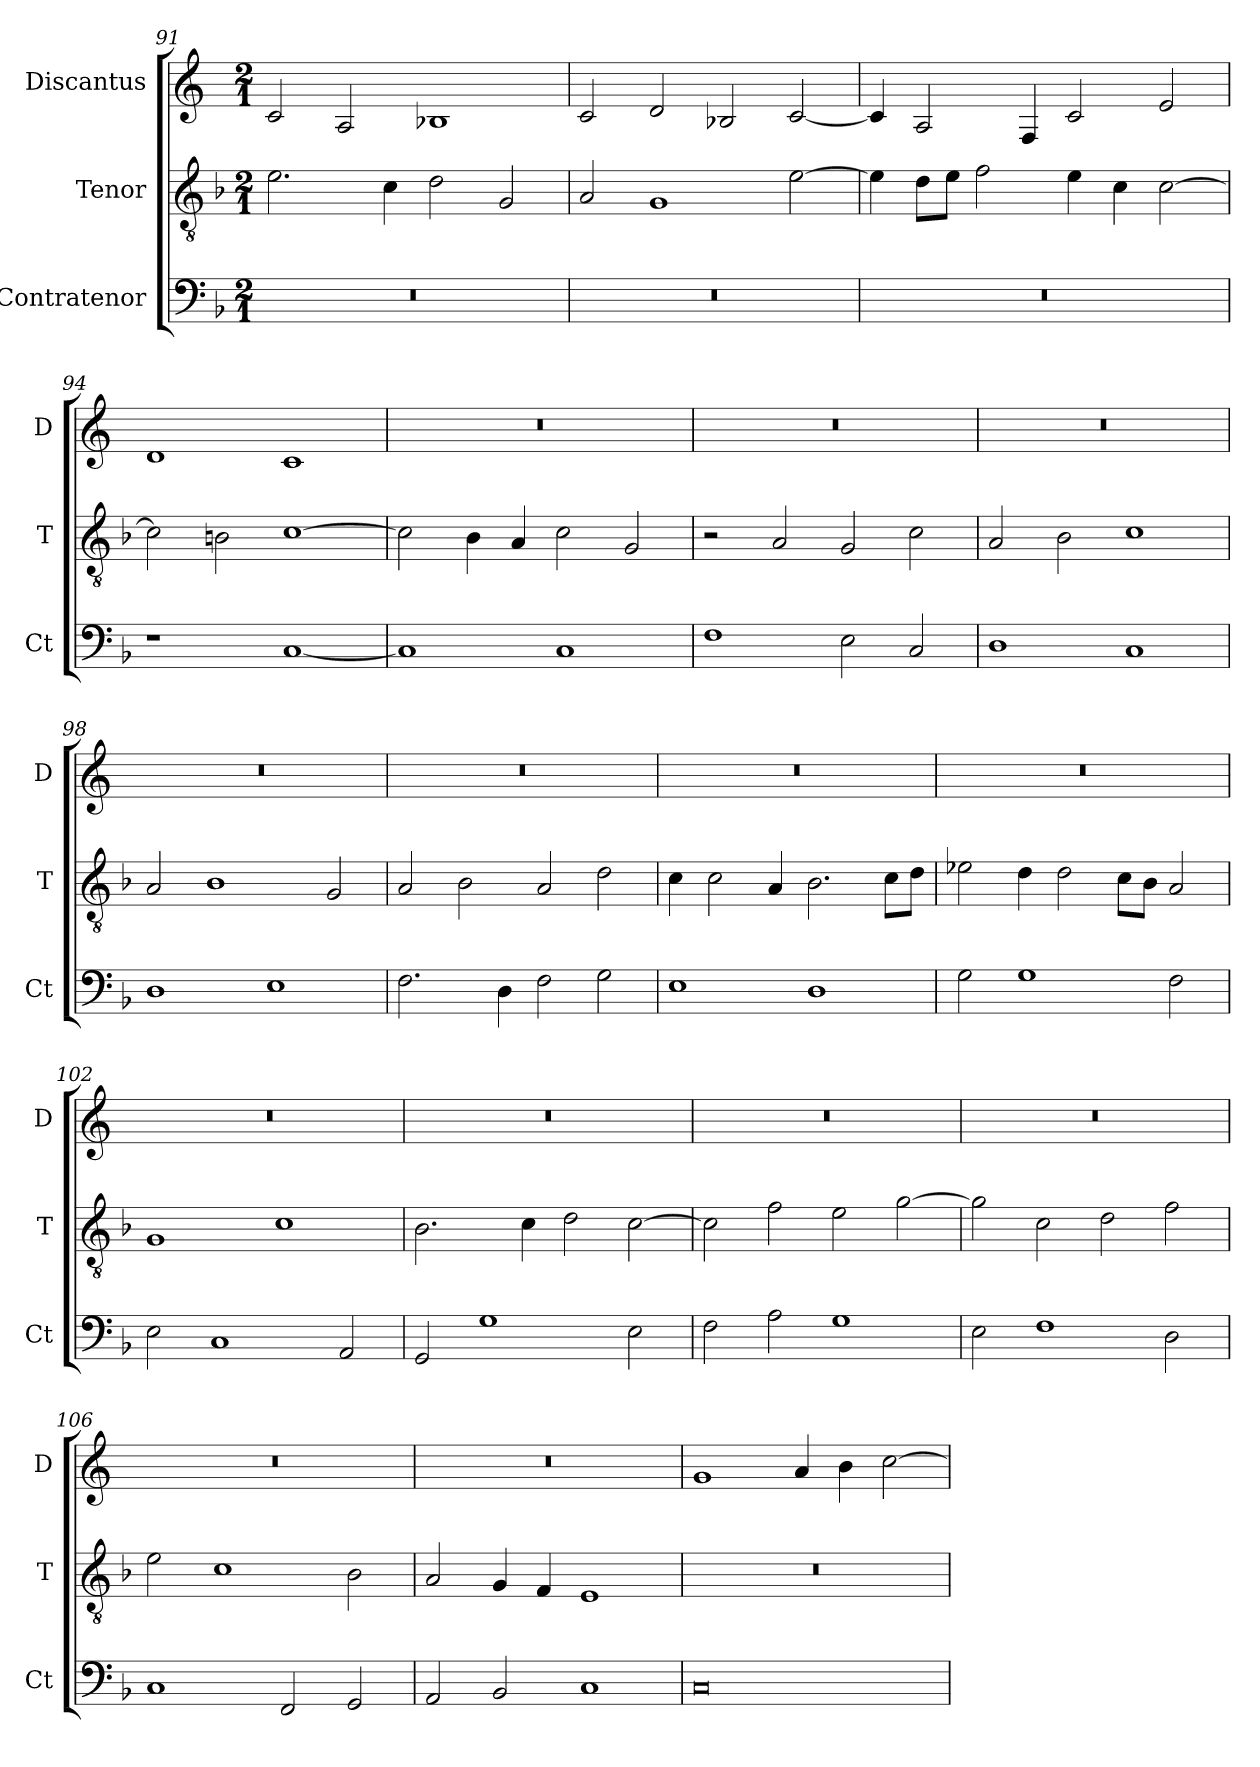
**kern	**kern	**kern
*part3	*part2	*part1
*staff3	*staff2	*staff1
*I"Contratenor	*I"Tenor	*I"Discantus
*I'Ct	*I'T	*I'D
*clefF4	*clefGv2	*clefG2
*k[b-]	*k[b-]	*k[]
*M2/1	*M2/1	*M2/1
=91	=91	=91
0r	2.e\	2c/
.	.	2A/
.	4c\	.
.	2d\	1B-X
.	2G/	.
=92	=92	=92
0r	2A/	2c/
.	1G	2d/
.	.	2B-X/
.	[2e\	[2c/
=93	=93	=93
0r	4e\]	4c/]
.	8d\L	2A/
.	8e\J	.
.	2f\	.
.	.	4F/
.	4e\	2c/
.	4c\	.
.	[2c\	2e/
=94	=94	=94
1r	2c\]	1d
.	2Bn\	.
[1C	[1c	1c
=95	=95	=95
1C]	2c\]	0r
.	4B-\	.
.	4A/	.
1C	2c\	.
.	2G/	.
=96	=96	=96
1F	2r	0r
.	2A/	.
2E\	2G/	.
2C/	2c\	.
=97	=97	=97
1D	2A/	0r
.	2B-\	.
1C	1c	.
=98	=98	=98
1D	2A/	0r
.	1B-	.
1E	.	.
.	2G/	.
=99	=99	=99
2.F\	2A/	0r
.	2B-\	.
4D\	.	.
2F\	2A/	.
2G\	2d\	.
=100	=100	=100
1E	4c\	0r
.	2c\	.
.	4A/	.
1D	2.B-\	.
.	8c\L	.
.	8d\J	.
=101	=101	=101
2G\	2e-X\	0r
1G	4d\	.
.	2d\	.
.	8c\L	.
.	8B-\J	.
2F\	2A/	.
=102	=102	=102
2E\	1G	0r
1C	.	.
.	1c	.
2AA/	.	.
=103	=103	=103
2GG/	2.B-\	0r
1G	.	.
.	4c\	.
.	2d\	.
2E\	[2c\	.
=104	=104	=104
2F\	2c\]	0r
2A\	2f\	.
1G	2e\	.
.	[2g\	.
=105	=105	=105
2E\	2g\]	0r
1F	2c\	.
.	2d\	.
2D\	2f\	.
=106	=106	=106
1C	2e\	0r
.	1c	.
2FF/	.	.
2GG/	2B-\	.
=107	=107	=107
2AA/	2A/	0r
2BB-/	4G/	.
.	4F/	.
1C	1E	.
=108	=108	=108
0C	0r	1g
.	.	4a/
.	.	4b\
.	.	[2cc\
=	=	=
*-	*-	*-
